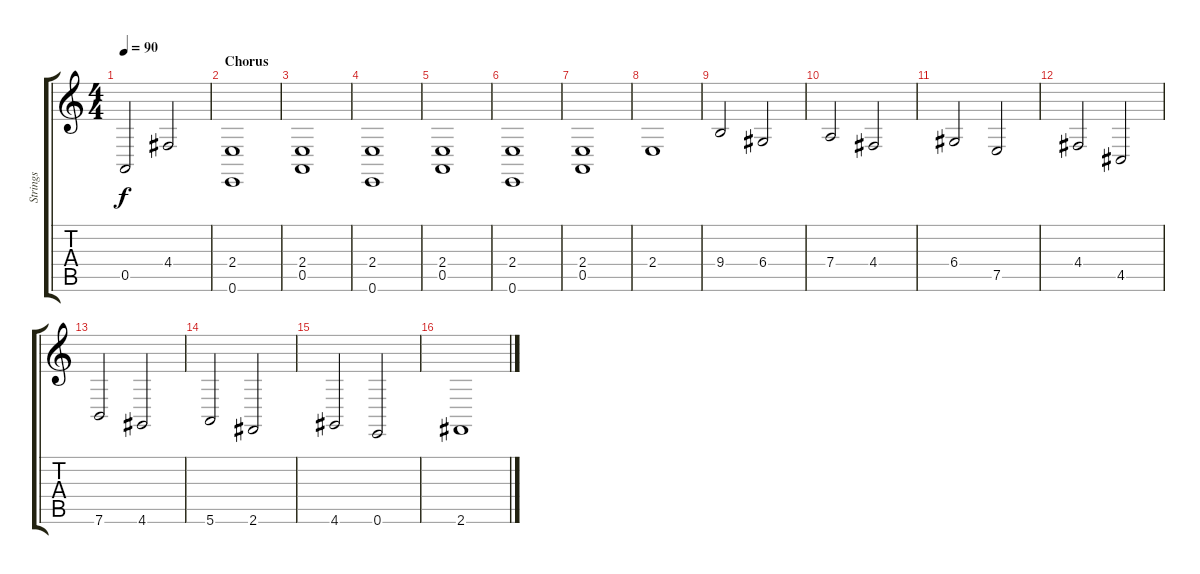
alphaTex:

\track ("Strings" "Strings") {instrument stringensemble2}
\staff {score tabs}
\tuning (E4 B3 G3 D3 A2 E2) {hide}
\ts (4 4)
\tempo 90
\clef g2
\ks c
0.5.2{dy f} 4.4.2 |
\section ("" "Chorus")
(2.4 0.6).1 |
(2.4 0.5).1 |
(2.4 0.6).1 |
(2.4 0.5).1 |
(2.4 0.6).1 |
(2.4 0.5).1 |
2.4.1 |
9.4.2 6.4.2 |
7.4.2 4.4.2 |
6.4.2 7.5.2 |
4.4.2 4.5.2 |
7.6.2 4.6.2 |
5.6.2 2.6.2 |
4.6.2 0.6.2 |
2.6.1
